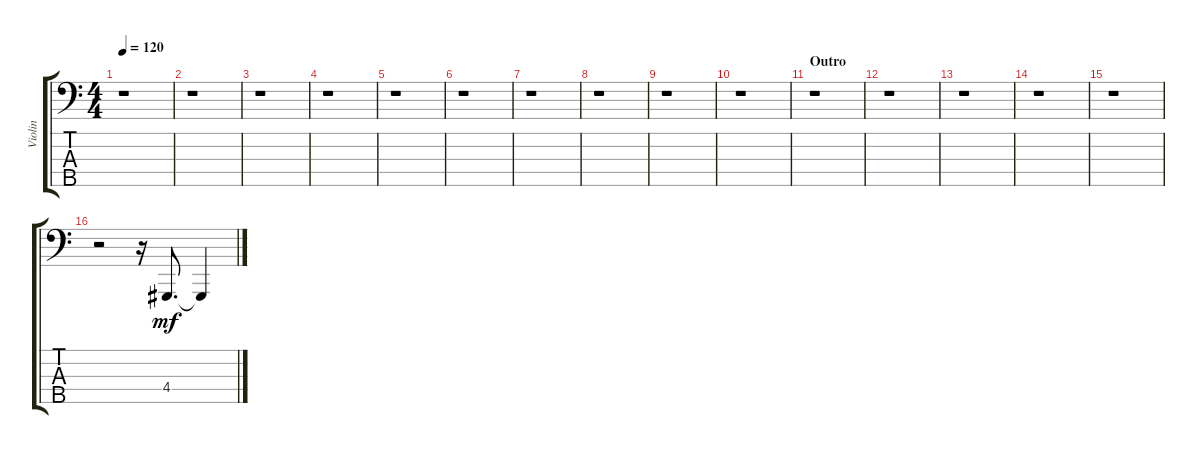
\track ("Violin" "Violin") {instrument stringensemble2}
\staff {score tabs}
\tuning (G2 D2 A1 E1 B0) {hide}
\ts (4 4)
\tempo 120
\clef f4
\ks aminor
r.1{dy mf} |
r.1 |
r.1 |
r.1 |
r.1 |
r.1 |
r.1 |
r.1 |
r.1 |
r.1 |
\section ("" "Outro")
r.1 |
r.1 |
r.1 |
r.1 |
r.1 |
r.2 r.16 4.4.8{d} 4.4{t}.4
